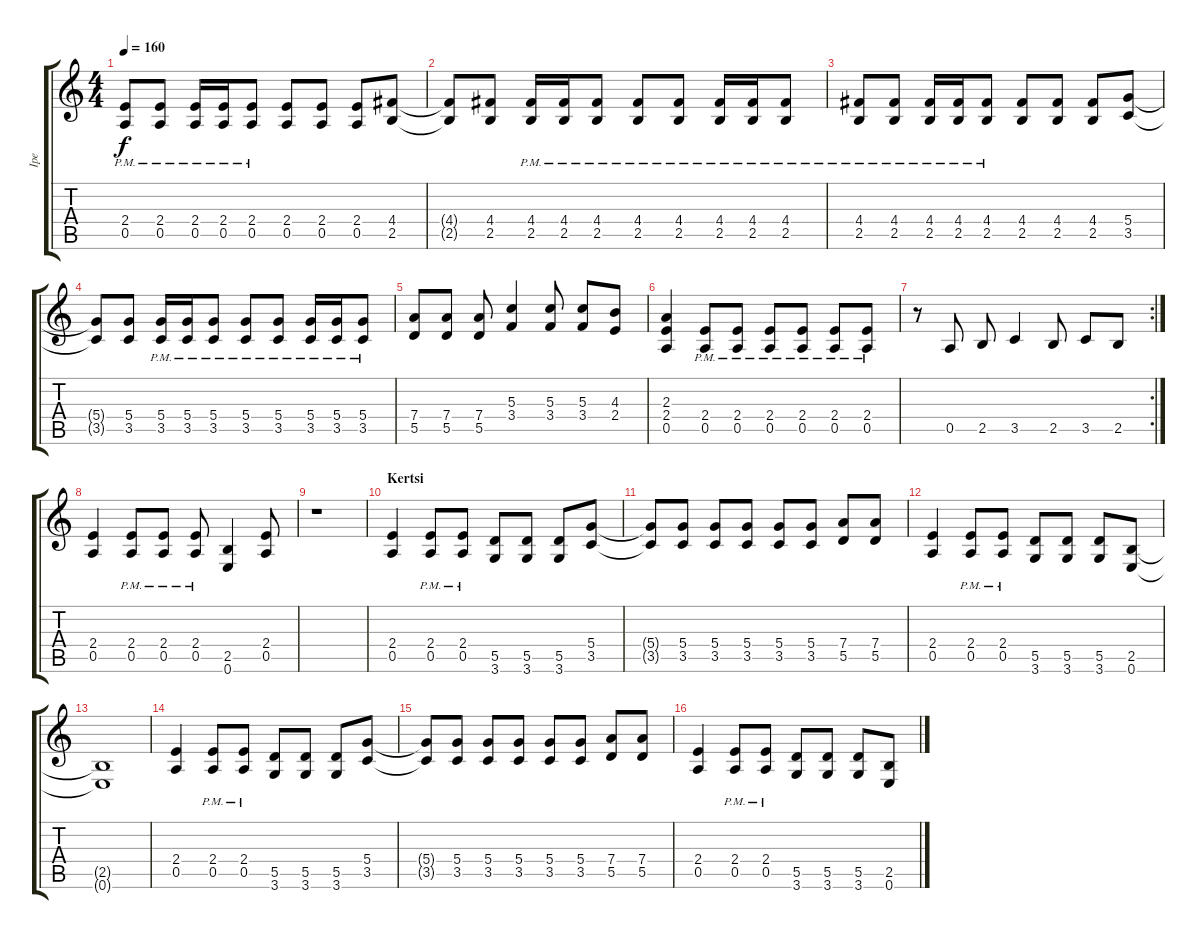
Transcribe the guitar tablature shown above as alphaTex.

\track ("Ipe" "Ipe") {instrument overdrivenguitar}
\staff {score tabs}
\tuning (E4 B3 G3 D3 A2 E2) {hide}
\ts (4 4)
\tempo 160
\clef g2
\ks c
(2.4{pm} 0.5{pm}).8{dy f} (2.4{pm} 0.5{pm}).8 (2.4{pm} 0.5{pm}).16 (2.4{pm} 0.5{pm}).16 (2.4{pm} 0.5{pm}).8 (2.4 0.5).8 (2.4 0.5).8 (2.4 0.5).8 (4.4 2.5).8 |
(4.4{t} 2.5{t}).8 (4.4 2.5).8 (4.4{pm} 2.5{pm}).16 (4.4{pm} 2.5{pm}).16 (4.4{pm} 2.5{pm}).8 (4.4{pm} 2.5{pm}).8 (4.4{pm} 2.5{pm}).8 (4.4{pm} 2.5{pm}).16 (4.4{pm} 2.5{pm}).16 (4.4{pm} 2.5{pm}).8 |
(4.4{pm} 2.5{pm}).8 (4.4{pm} 2.5{pm}).8 (4.4{pm} 2.5{pm}).16 (4.4{pm} 2.5{pm}).16 (4.4{pm} 2.5{pm}).8 (4.4 2.5).8 (4.4 2.5).8 (4.4 2.5).8 (5.4 3.5).8 |
(5.4{t} 3.5{t}).8 (5.4 3.5).8 (5.4{pm} 3.5{pm}).16 (5.4{pm} 3.5{pm}).16 (5.4{pm} 3.5{pm}).8 (5.4{pm} 3.5{pm}).8 (5.4{pm} 3.5{pm}).8 (5.4{pm} 3.5{pm}).16 (5.4{pm} 3.5{pm}).16 (5.4{pm} 3.5{pm}).8 |
(7.4 5.5).8 (7.4 5.5).8 (7.4 5.5).8 (5.3 3.4).4 (5.3 3.4).8 (5.3 3.4).8 (4.3 2.4).8 |
(2.3 2.4 0.5).4 (2.4{pm} 0.5{pm}).8 (2.4{pm} 0.5{pm}).8 (2.4{pm} 0.5{pm}).8 (2.4{pm} 0.5{pm}).8 (2.4{pm} 0.5{pm}).8 (2.4{pm} 0.5{pm}).8 |
\rc 2
r.8 0.5.8 2.5.8 3.5.4 2.5.8 3.5.8 2.5.8 |
(2.4 0.5).4 (2.4{pm} 0.5{pm}).8 (2.4{pm} 0.5{pm}).8 (2.4{pm} 0.5{pm}).8 (2.5 0.6).4 (2.4 0.5).8 |
r.1 |
\section ("" "Kertsi")
(2.4 0.5).4 (2.4{pm} 0.5{pm}).8 (2.4{pm} 0.5{pm}).8 (5.5 3.6).8 (5.5 3.6).8 (5.5 3.6).8 (5.4 3.5).8 |
(5.4{t} 3.5{t}).8 (5.4 3.5).8 (5.4 3.5).8 (5.4 3.5).8 (5.4 3.5).8 (5.4 3.5).8 (7.4 5.5).8 (7.4 5.5).8 |
(2.4 0.5).4 (2.4{pm} 0.5{pm}).8 (2.4{pm} 0.5{pm}).8 (5.5 3.6).8 (5.5 3.6).8 (5.5 3.6).8 (2.5 0.6).8 |
(2.5{t} 0.6{t}).1 |
(2.4 0.5).4 (2.4{pm} 0.5{pm}).8 (2.4{pm} 0.5{pm}).8 (5.5 3.6).8 (5.5 3.6).8 (5.5 3.6).8 (5.4 3.5).8 |
(5.4{t} 3.5{t}).8 (5.4 3.5).8 (5.4 3.5).8 (5.4 3.5).8 (5.4 3.5).8 (5.4 3.5).8 (7.4 5.5).8 (7.4 5.5).8 |
(2.4 0.5).4 (2.4{pm} 0.5{pm}).8 (2.4{pm} 0.5{pm}).8 (5.5 3.6).8 (5.5 3.6).8 (5.5 3.6).8 (2.5 0.6).8
